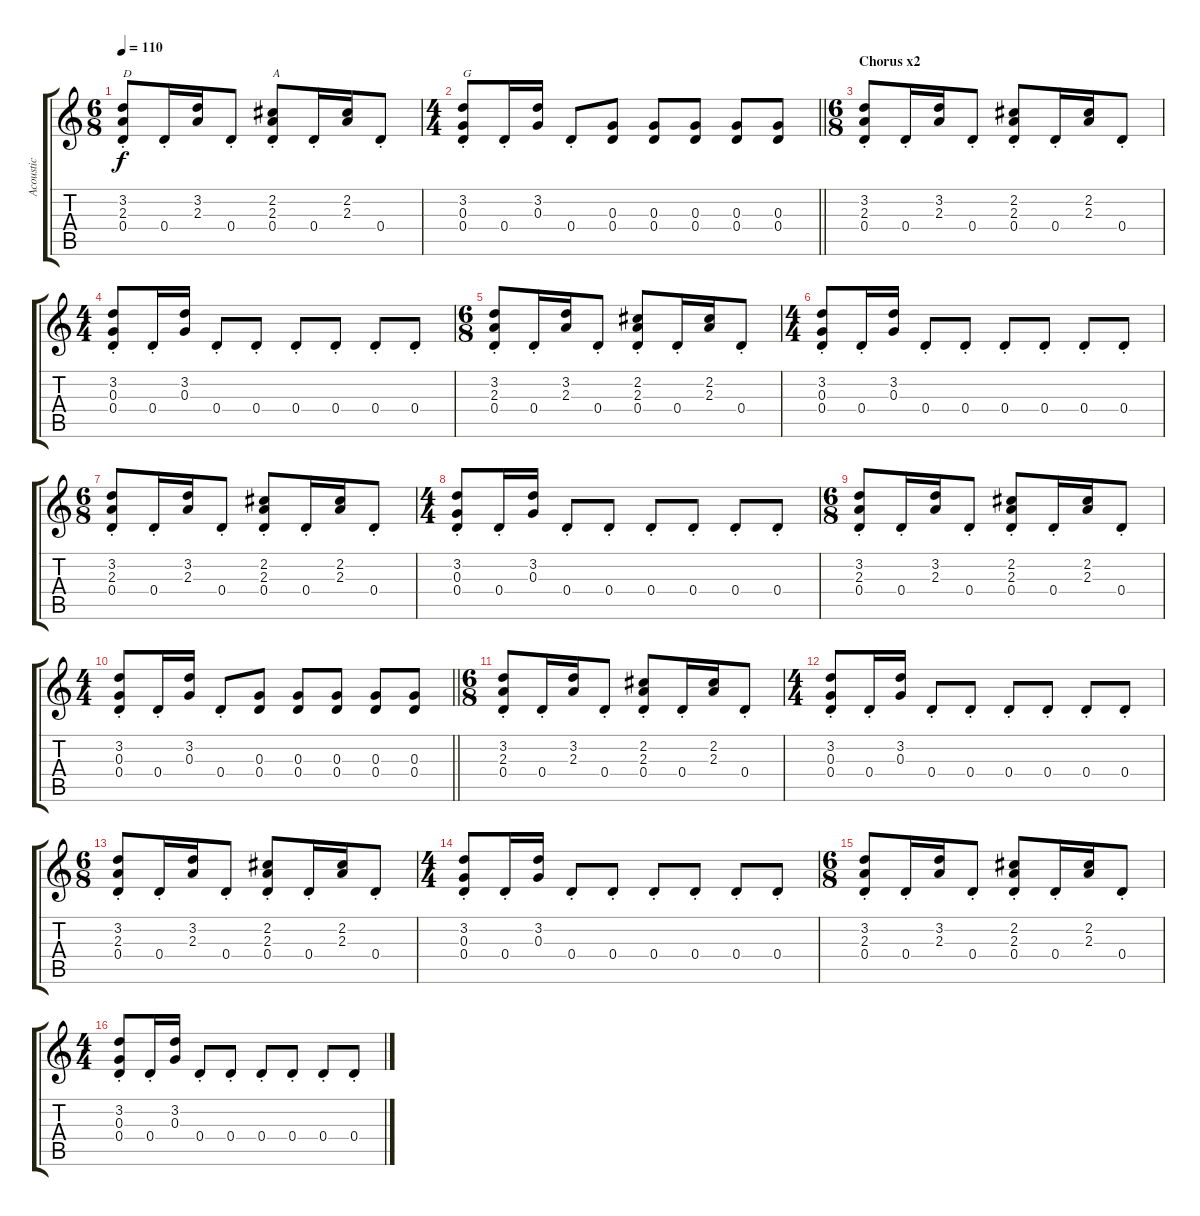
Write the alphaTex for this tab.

\track ("Acoustic" "Acoustic") {instrument acousticguitarsteel}
\staff {score tabs}
\tuning (E4 B3 G3 D3 A2 E2) {hide}
\ts (6 8)
\tempo 110
\clef g2
\ks c
(3.2 2.3 0.4{st}).8{txt "D" dy f} 0.4{st}.16 (3.2 2.3).16 0.4{st}.8 (2.2 2.3 0.4{st}).8{txt "A"} 0.4{st}.16 (2.2 2.3).16 0.4{st}.8 |
\ts (4 4)
\barLineRight lightlight
(3.2 0.3 0.4{st}).8{txt "G"} 0.4{st}.16 (3.2 0.3).16 0.4{st}.8 (0.3 0.4).8 (0.3 0.4).8 (0.3 0.4).8 (0.3 0.4).8 (0.3 0.4).8 |
\ts (6 8)
\section ("" "Chorus x2")
(3.2 2.3 0.4{st}).8 0.4{st}.16 (3.2 2.3).16 0.4{st}.8 (2.2 2.3 0.4{st}).8 0.4{st}.16 (2.2 2.3).16 0.4{st}.8 |
\ts (4 4)
(3.2 0.3 0.4{st}).8 0.4{st}.16 (3.2 0.3).16 0.4{st}.8 0.4{st}.8 0.4{st}.8 0.4{st}.8 0.4{st}.8 0.4{st}.8 |
\ts (6 8)
(3.2 2.3 0.4{st}).8 0.4{st}.16 (3.2 2.3).16 0.4{st}.8 (2.2 2.3 0.4{st}).8 0.4{st}.16 (2.2 2.3).16 0.4{st}.8 |
\ts (4 4)
(3.2 0.3 0.4{st}).8 0.4{st}.16 (3.2 0.3).16 0.4{st}.8 0.4{st}.8 0.4{st}.8 0.4{st}.8 0.4{st}.8 0.4{st}.8 |
\ts (6 8)
(3.2 2.3 0.4{st}).8 0.4{st}.16 (3.2 2.3).16 0.4{st}.8 (2.2 2.3 0.4{st}).8 0.4{st}.16 (2.2 2.3).16 0.4{st}.8 |
\ts (4 4)
(3.2 0.3 0.4{st}).8 0.4{st}.16 (3.2 0.3).16 0.4{st}.8 0.4{st}.8 0.4{st}.8 0.4{st}.8 0.4{st}.8 0.4{st}.8 |
\ts (6 8)
(3.2 2.3 0.4{st}).8 0.4{st}.16 (3.2 2.3).16 0.4{st}.8 (2.2 2.3 0.4{st}).8 0.4{st}.16 (2.2 2.3).16 0.4{st}.8 |
\ts (4 4)
\barLineRight lightlight
(3.2 0.3 0.4{st}).8 0.4{st}.16 (3.2 0.3).16 0.4{st}.8 (0.3 0.4).8 (0.3 0.4).8 (0.3 0.4).8 (0.3 0.4).8 (0.3 0.4).8 |
\ts (6 8)
(3.2 2.3 0.4{st}).8 0.4{st}.16 (3.2 2.3).16 0.4{st}.8 (2.2 2.3 0.4{st}).8 0.4{st}.16 (2.2 2.3).16 0.4{st}.8 |
\ts (4 4)
(3.2 0.3 0.4{st}).8 0.4{st}.16 (3.2 0.3).16 0.4{st}.8 0.4{st}.8 0.4{st}.8 0.4{st}.8 0.4{st}.8 0.4{st}.8 |
\ts (6 8)
(3.2 2.3 0.4{st}).8 0.4{st}.16 (3.2 2.3).16 0.4{st}.8 (2.2 2.3 0.4{st}).8 0.4{st}.16 (2.2 2.3).16 0.4{st}.8 |
\ts (4 4)
(3.2 0.3 0.4{st}).8 0.4{st}.16 (3.2 0.3).16 0.4{st}.8 0.4{st}.8 0.4{st}.8 0.4{st}.8 0.4{st}.8 0.4{st}.8 |
\ts (6 8)
(3.2 2.3 0.4{st}).8 0.4{st}.16 (3.2 2.3).16 0.4{st}.8 (2.2 2.3 0.4{st}).8 0.4{st}.16 (2.2 2.3).16 0.4{st}.8 |
\ts (4 4)
(3.2 0.3 0.4{st}).8 0.4{st}.16 (3.2 0.3).16 0.4{st}.8 0.4{st}.8 0.4{st}.8 0.4{st}.8 0.4{st}.8 0.4{st}.8
